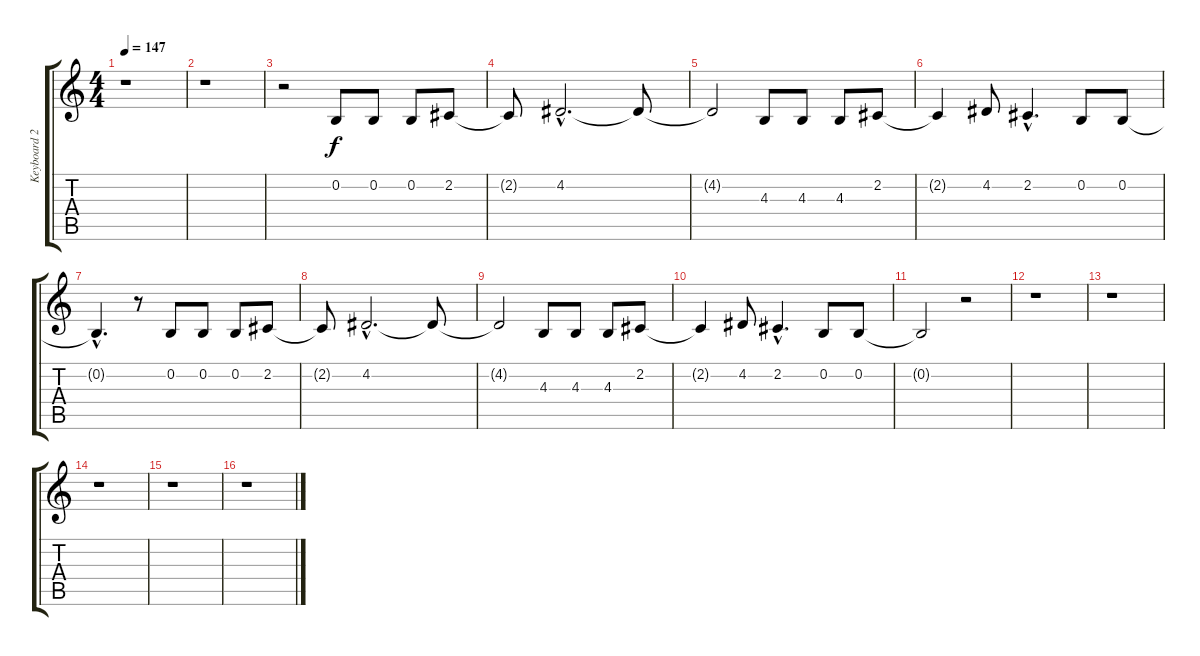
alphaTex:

\track ("Keyboard 2" "Keyboard 2") {instrument synthbrass1}
\staff {score tabs}
\tuning (E4 B3 G3 D3 A2 E2) {hide}
\ts (4 4)
\tempo 147
\clef g2
\ks c
r.1{dy f instrument synthbrass1} |
r.1 |
r.2 0.2.8 0.2.8 0.2.8 2.2.8 |
2.2{t}.8 4.2{hac}.2{d} 4.2{t}.8 |
4.2{t}.2 4.3.8 4.3.8 4.3.8 2.2.8 |
2.2{t}.4 4.2.8 2.2{hac}.4{d} 0.2.8 0.2.8 |
0.2{hac t}.4{d} r.8 0.2.8 0.2.8 0.2.8 2.2.8 |
2.2{t}.8 4.2{hac}.2{d} 4.2{t}.8 |
4.2{t}.2 4.3.8 4.3.8 4.3.8 2.2.8 |
2.2{t}.4 4.2.8 2.2{hac}.4{d} 0.2.8 0.2.8 |
0.2{t}.2 r.2 |
r.1 |
r.1 |
r.1 |
r.1 |
r.1
